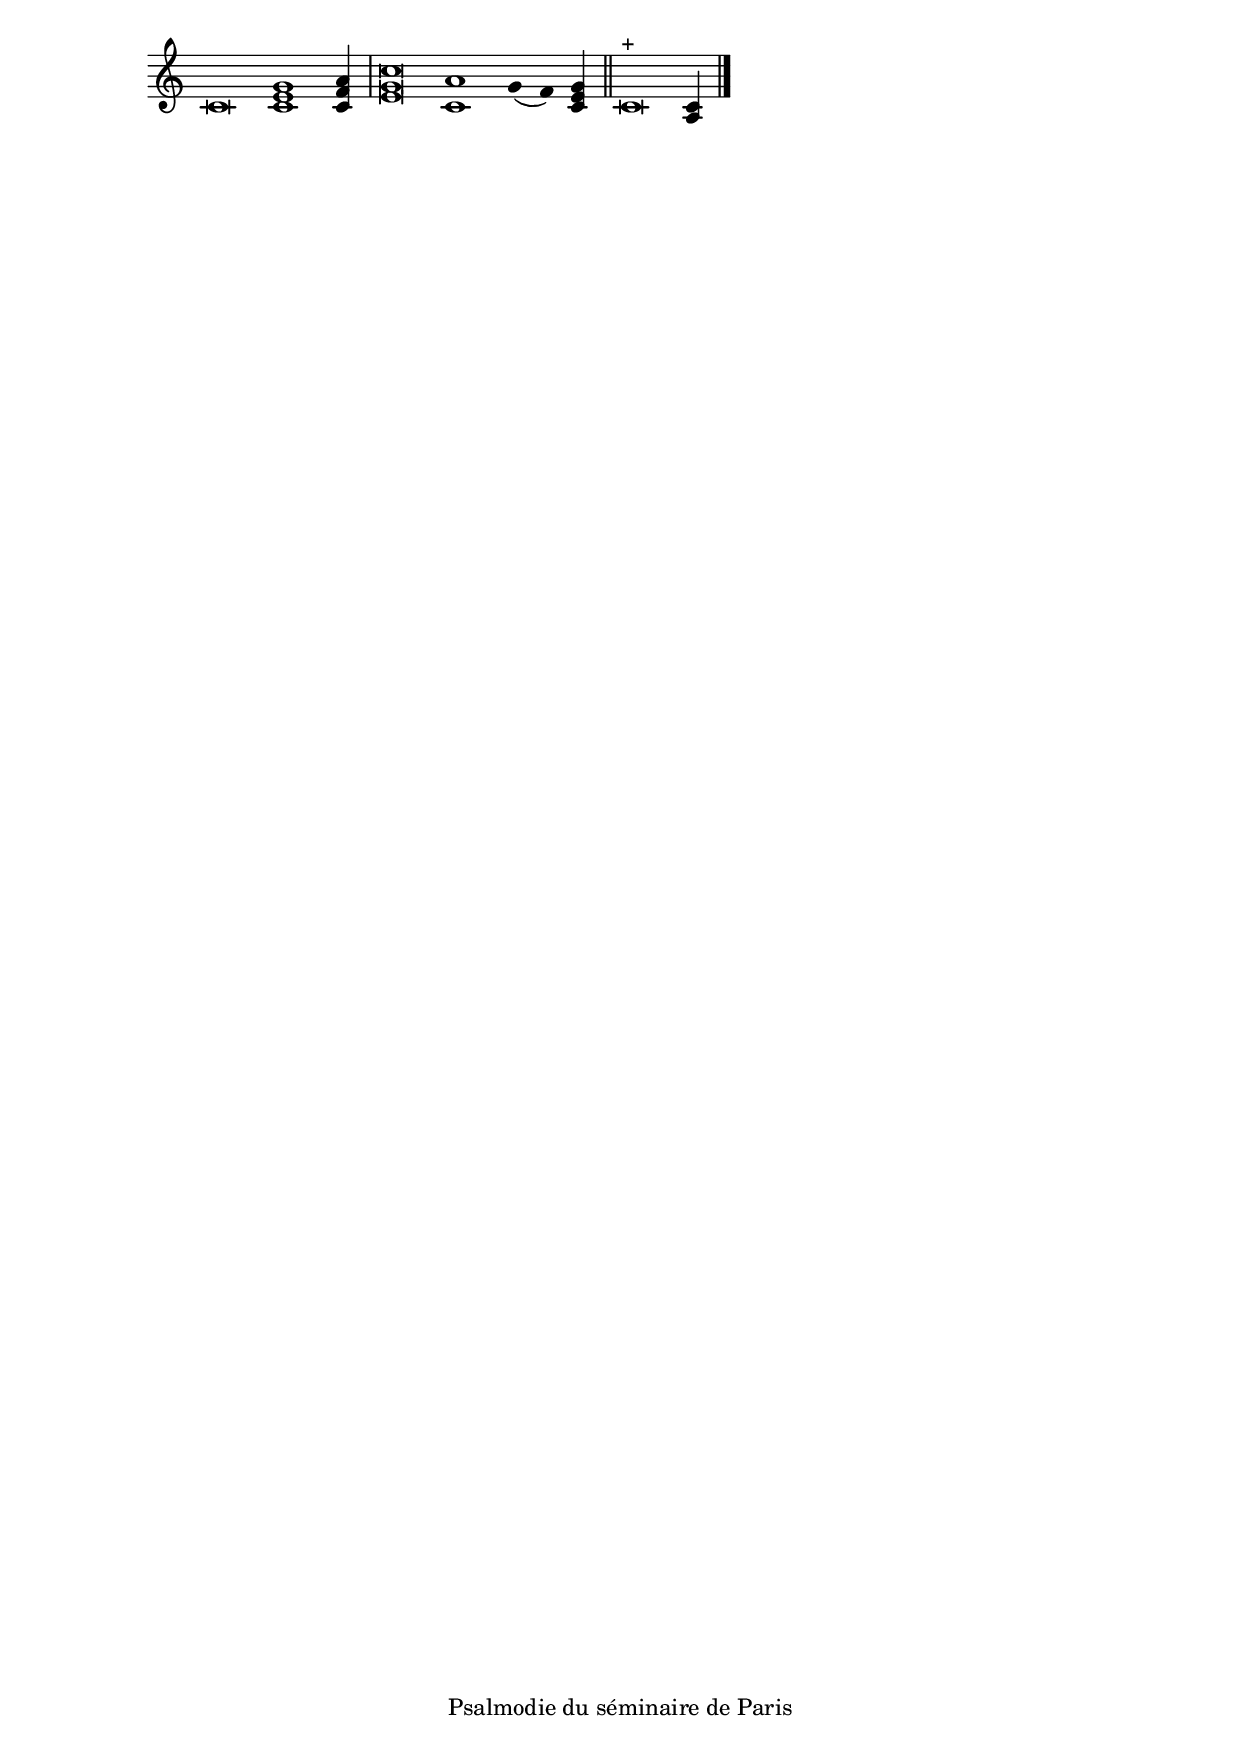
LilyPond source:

\version "2.20.0"
\language "italiano"

stemOff = \hide Staff.Stem
stemOn  = \undo \stemOff

\header {
  %title = "Psaume 134"
  %tagline = ##f
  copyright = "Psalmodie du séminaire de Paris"
}

\score {
  \new Staff \with { \remove "Time_signature_engraver" }
  \relative
  {
    \key do \major
    \cadenzaOn
    \stemOff do'\breve <do mi sol>1 \stemOn <do fa la>4
    \bar "|"
    \stemOff <mi sol do>\breve <do la'>1 sol'4( fa) \stemOn <do mi sol>4
    \bar "||"
    \stemOff do\breve^\markup{ + } \stemOn <la do>4
    \bar "|."
  }
}